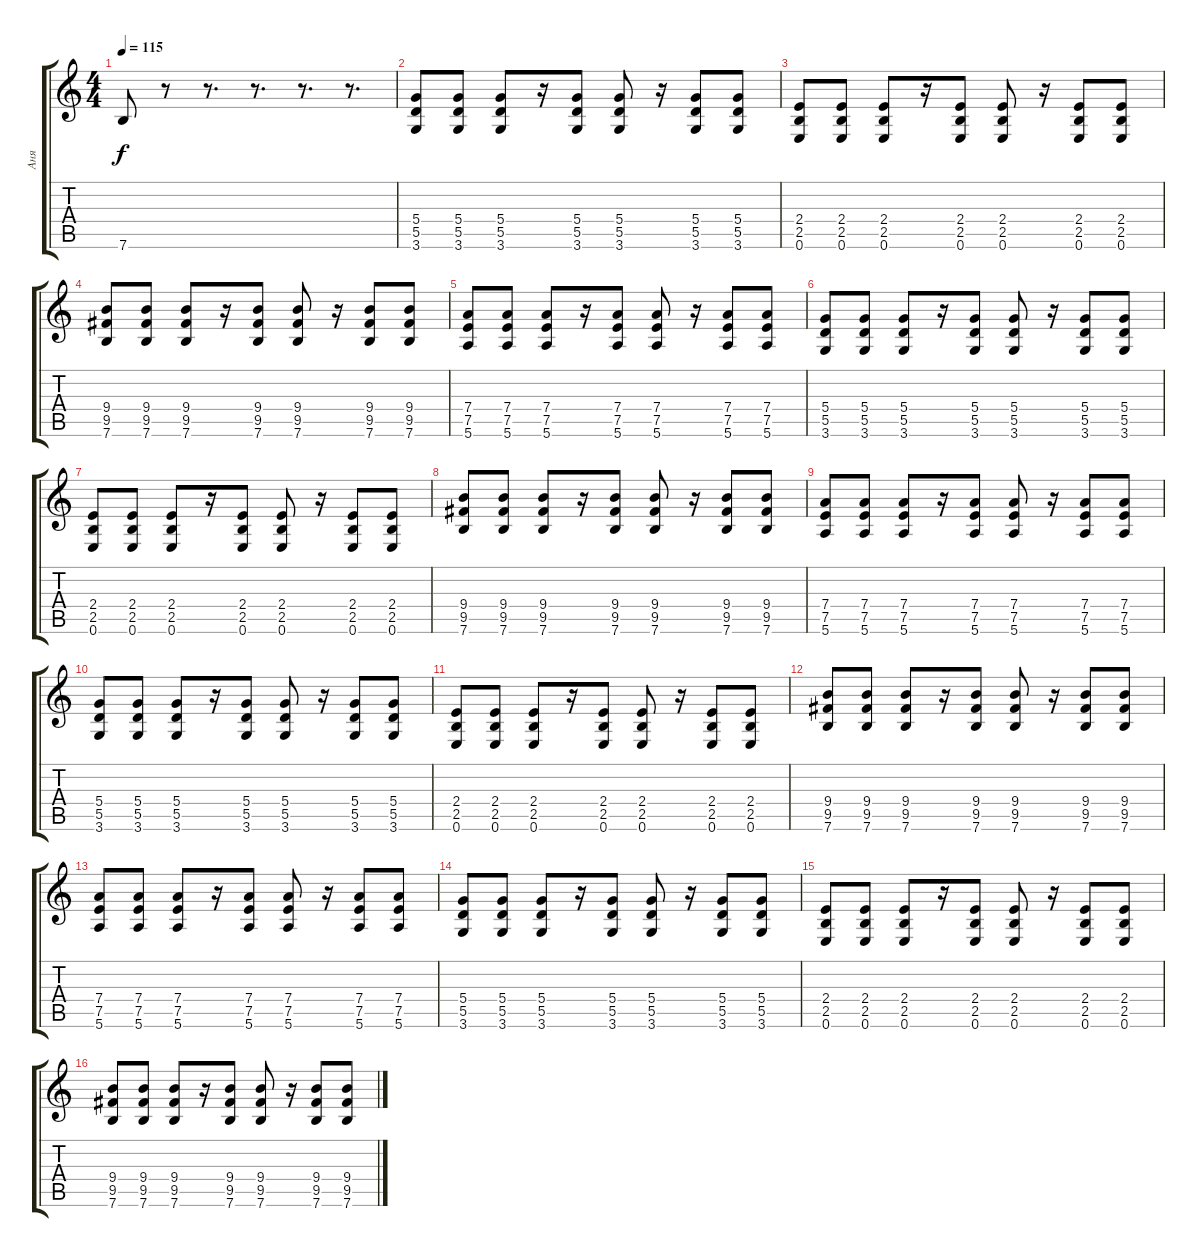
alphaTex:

\track ("Аня" "Аня") {instrument distortionguitar}
\staff {score tabs}
\tuning (E4 B3 G3 D3 A2 E2) {hide}
\ts (4 4)
\tempo 115
\clef g2
\ks c
7.6.8{dy f} r.8 r.8{d} r.8{d} r.8{d} r.8{d} |
(5.4 5.5 3.6).8 (5.4 5.5 3.6).8 (5.4 5.5 3.6).8 r.16 (5.4 5.5 3.6).8 (5.4 5.5 3.6).8 r.16 (5.4 5.5 3.6).8 (5.4 5.5 3.6).8 |
(2.4 2.5 0.6).8 (2.4 2.5 0.6).8 (2.4 2.5 0.6).8 r.16 (2.4 2.5 0.6).8 (2.4 2.5 0.6).8 r.16 (2.4 2.5 0.6).8 (2.4 2.5 0.6).8 |
(9.4 9.5 7.6).8 (9.4 9.5 7.6).8 (9.4 9.5 7.6).8 r.16 (9.4 9.5 7.6).8 (9.4 9.5 7.6).8 r.16 (9.4 9.5 7.6).8 (9.4 9.5 7.6).8 |
(7.4 7.5 5.6).8 (7.4 7.5 5.6).8 (7.4 7.5 5.6).8 r.16 (7.4 7.5 5.6).8 (7.4 7.5 5.6).8 r.16 (7.4 7.5 5.6).8 (7.4 7.5 5.6).8 |
(5.4 5.5 3.6).8 (5.4 5.5 3.6).8 (5.4 5.5 3.6).8 r.16 (5.4 5.5 3.6).8 (5.4 5.5 3.6).8 r.16 (5.4 5.5 3.6).8 (5.4 5.5 3.6).8 |
(2.4 2.5 0.6).8 (2.4 2.5 0.6).8 (2.4 2.5 0.6).8 r.16 (2.4 2.5 0.6).8 (2.4 2.5 0.6).8 r.16 (2.4 2.5 0.6).8 (2.4 2.5 0.6).8 |
(9.4 9.5 7.6).8 (9.4 9.5 7.6).8 (9.4 9.5 7.6).8 r.16 (9.4 9.5 7.6).8 (9.4 9.5 7.6).8 r.16 (9.4 9.5 7.6).8 (9.4 9.5 7.6).8 |
(7.4 7.5 5.6).8 (7.4 7.5 5.6).8 (7.4 7.5 5.6).8 r.16 (7.4 7.5 5.6).8 (7.4 7.5 5.6).8 r.16 (7.4 7.5 5.6).8 (7.4 7.5 5.6).8 |
(5.4 5.5 3.6).8 (5.4 5.5 3.6).8 (5.4 5.5 3.6).8 r.16 (5.4 5.5 3.6).8 (5.4 5.5 3.6).8 r.16 (5.4 5.5 3.6).8 (5.4 5.5 3.6).8 |
(2.4 2.5 0.6).8 (2.4 2.5 0.6).8 (2.4 2.5 0.6).8 r.16 (2.4 2.5 0.6).8 (2.4 2.5 0.6).8 r.16 (2.4 2.5 0.6).8 (2.4 2.5 0.6).8 |
(9.4 9.5 7.6).8 (9.4 9.5 7.6).8 (9.4 9.5 7.6).8 r.16 (9.4 9.5 7.6).8 (9.4 9.5 7.6).8 r.16 (9.4 9.5 7.6).8 (9.4 9.5 7.6).8 |
(7.4 7.5 5.6).8 (7.4 7.5 5.6).8 (7.4 7.5 5.6).8 r.16 (7.4 7.5 5.6).8 (7.4 7.5 5.6).8 r.16 (7.4 7.5 5.6).8 (7.4 7.5 5.6).8 |
(5.4 5.5 3.6).8 (5.4 5.5 3.6).8 (5.4 5.5 3.6).8 r.16 (5.4 5.5 3.6).8 (5.4 5.5 3.6).8 r.16 (5.4 5.5 3.6).8 (5.4 5.5 3.6).8 |
(2.4 2.5 0.6).8 (2.4 2.5 0.6).8 (2.4 2.5 0.6).8 r.16 (2.4 2.5 0.6).8 (2.4 2.5 0.6).8 r.16 (2.4 2.5 0.6).8 (2.4 2.5 0.6).8 |
(9.4 9.5 7.6).8 (9.4 9.5 7.6).8 (9.4 9.5 7.6).8 r.16 (9.4 9.5 7.6).8 (9.4 9.5 7.6).8 r.16 (9.4 9.5 7.6).8 (9.4 9.5 7.6).8
